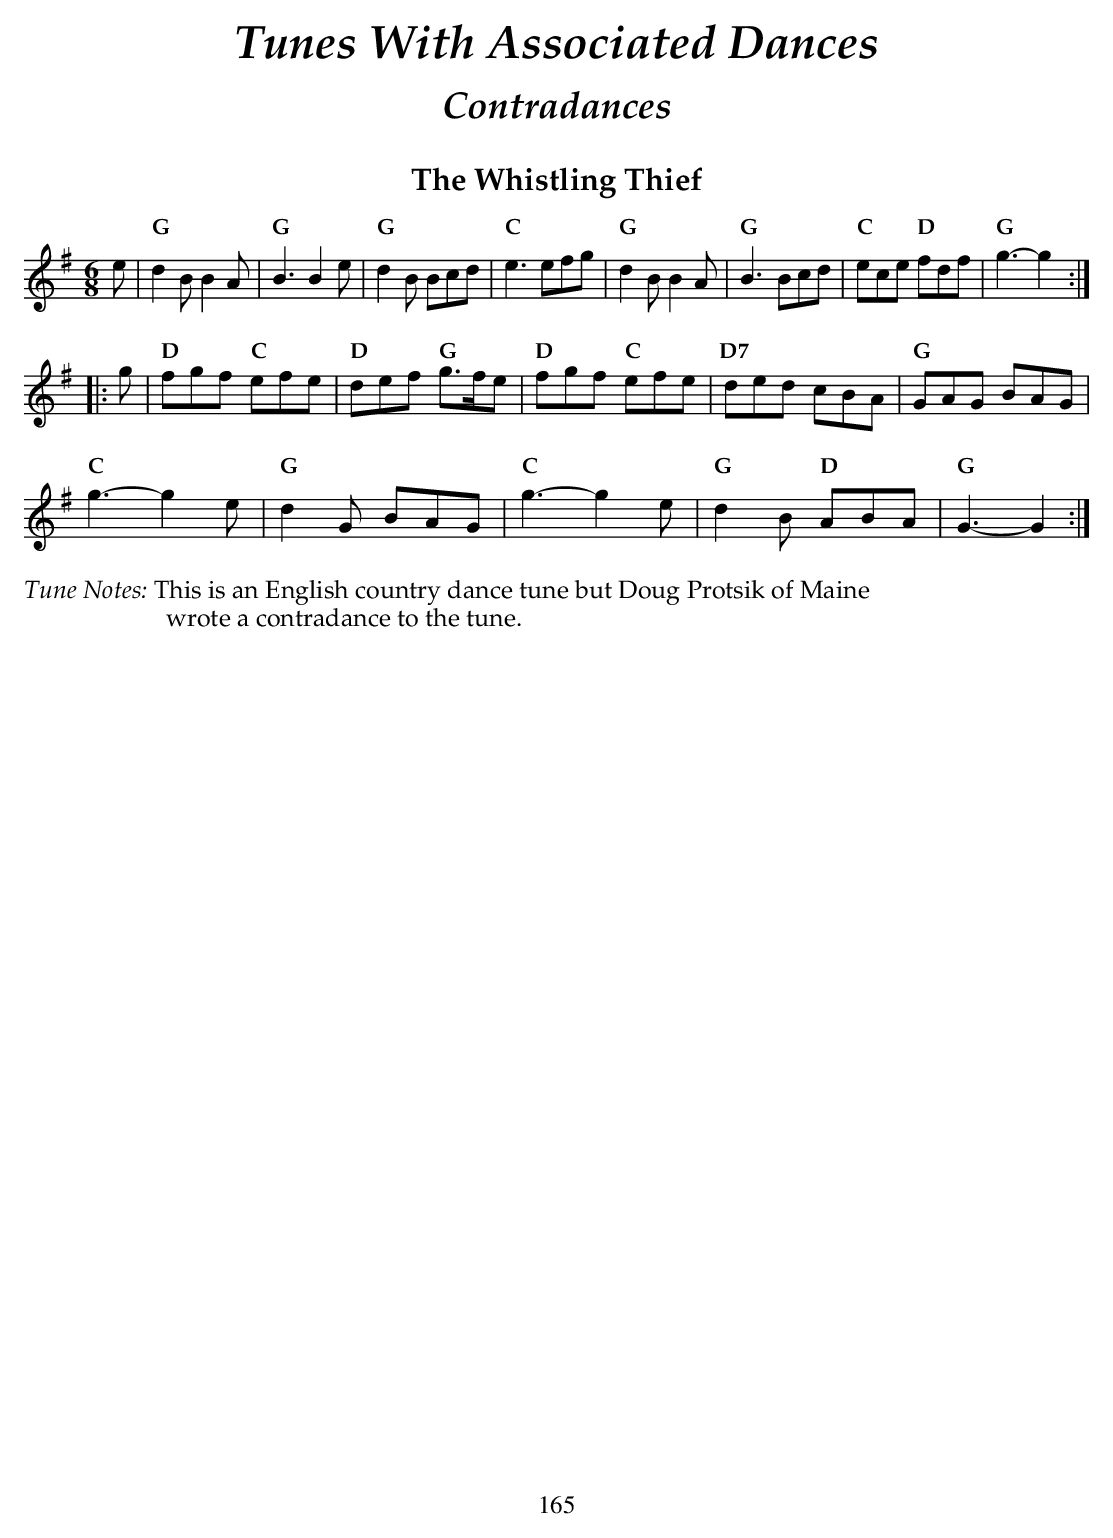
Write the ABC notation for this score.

X:1
T:The Whistling Thief
M:6/8
L:1/8
K:G
   e |\
"G" d2B B2A | "G" B3 B2e | "G" d2B     Bcd | "C" e3 efg |\
"G" d2B B2A | "G" B3 Bcd | "C" ece "D" fdf | "G" g3-g2 :|
|: g |\
"D" fgf "C" efe | "D" def "G" g>fe | "D" fgf "C" efe | "D7" ded     cBA | "G" GAG BAG  |
"C" g3-     g2e | "G" d2G     BAG  | "C" g3-    g2e  | "G"  d2B "D" ABA | "G" G3-   G2 :|
